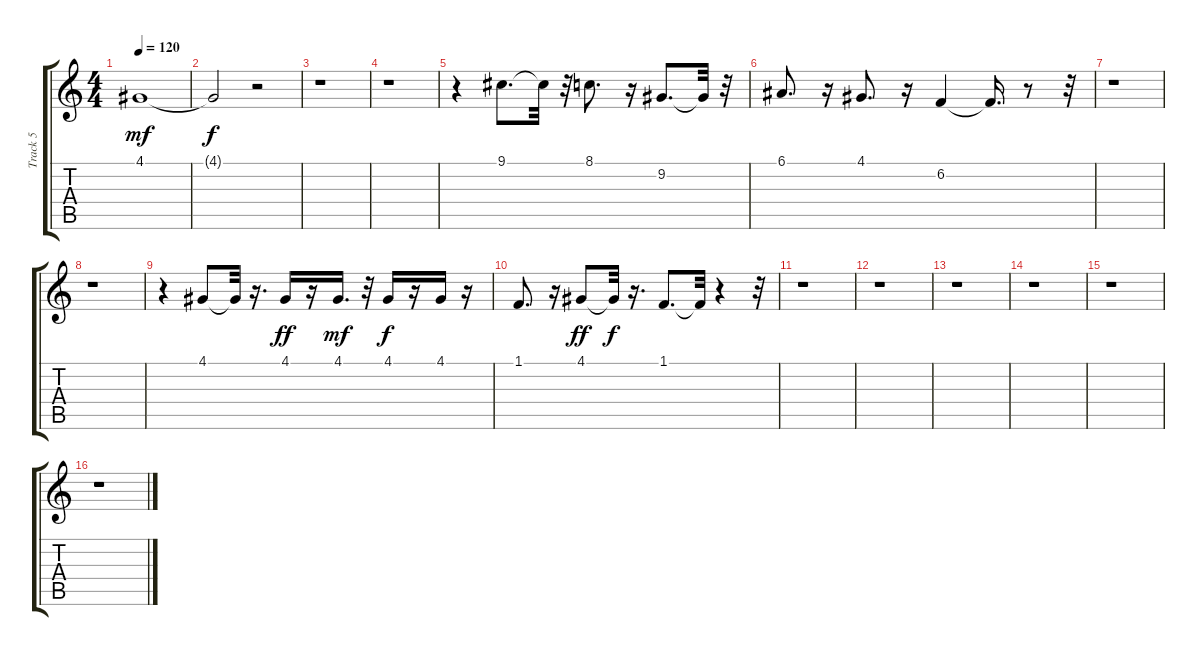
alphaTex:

\track ("Track 5" "Track 5") {instrument voiceoohs}
\staff {score tabs}
\tuning (E4 B3 G3 D3 A2 E2) {hide}
\ts (4 4)
\tempo 120
\clef g2
\ks c
4.1.1{dy mf} |
4.1{t}.2{dy f} r.2 |
r.1 |
r.1 |
r.4 9.1.8{d} 9.1{t}.32 r.32 8.1.8{d} r.16 9.2.8{d} 9.2{t}.32 r.32 |
6.1.8{d} r.16 4.1.8{d} r.16 6.2.4 6.2{t}.16{d} r.8 r.32 |
r.1 |
r.1 |
r.4 4.1.8 4.1{t}.32 r.16{d} 4.1.16{dy ff} r.16 4.1.16{d dy mf} r.32 4.1.16{dy f} r.16 4.1.16 r.16 |
1.1.8{d} r.16 4.1.8{dy ff} 4.1{t}.32{dy f} r.16{d} 1.1.8{d} 1.1{t}.32 r.4 r.32 |
r.1 |
r.1 |
r.1 |
r.1 |
r.1 |
r.1
